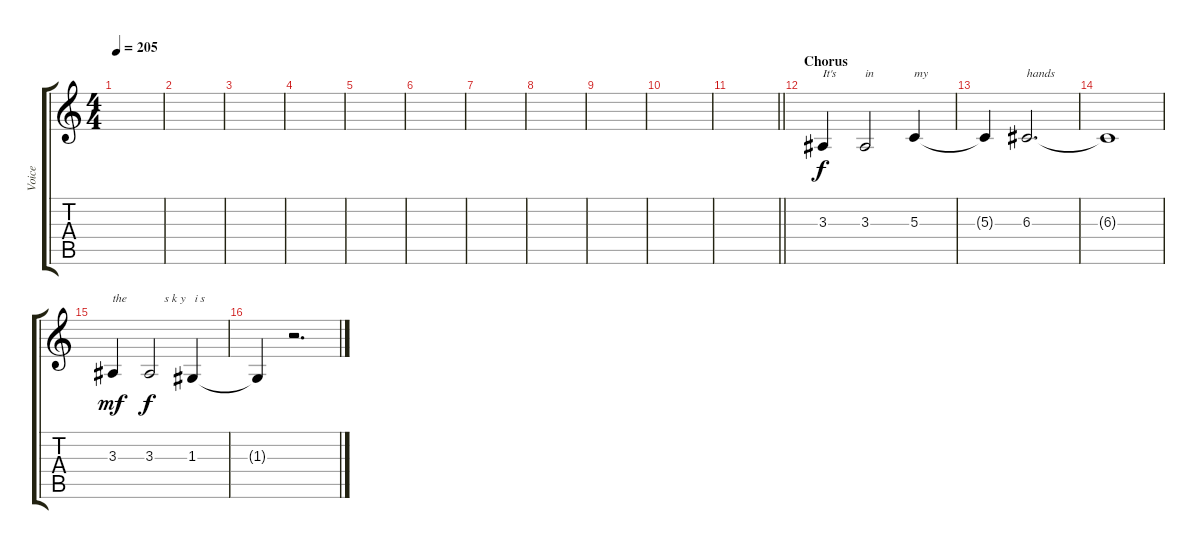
\track ("Voice" "Voice") {instrument clarinet}
\staff {score tabs}
\tuning (E4 B3 G3 D3 A2 E2) {hide}
\ts (4 4)
\tempo 205
\clef g2
\ks c
|
|
|
|
|
|
|
|
|
|
\barLineRight lightlight
|
\section ("" "Chorus")
3.3.4{txt "It's"} 3.3.2{txt "in"} 5.3.4{txt "my"} |
5.3{t}.4 6.3.2{d txt "hands"} |
6.3{t}.1 |
3.3.4{txt "the" dy mf} 3.3.2{txt "     s k y   i s" dy f} 1.3.4 |
1.3{t}.4 r.2{d}
